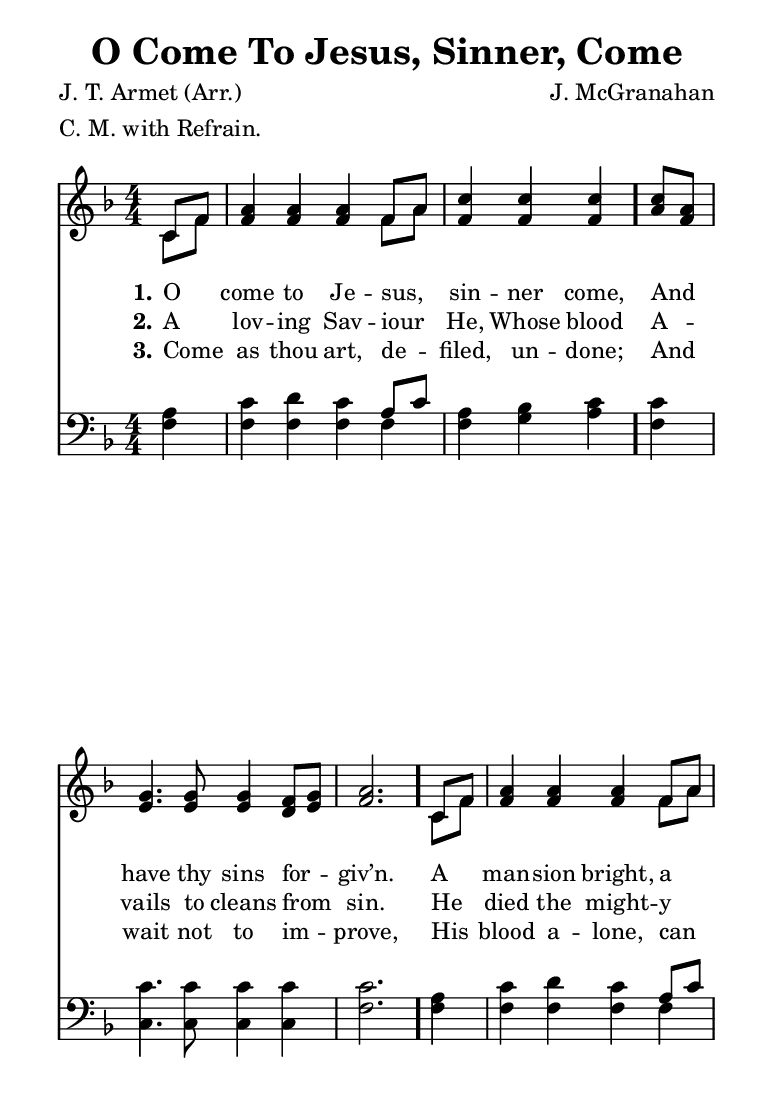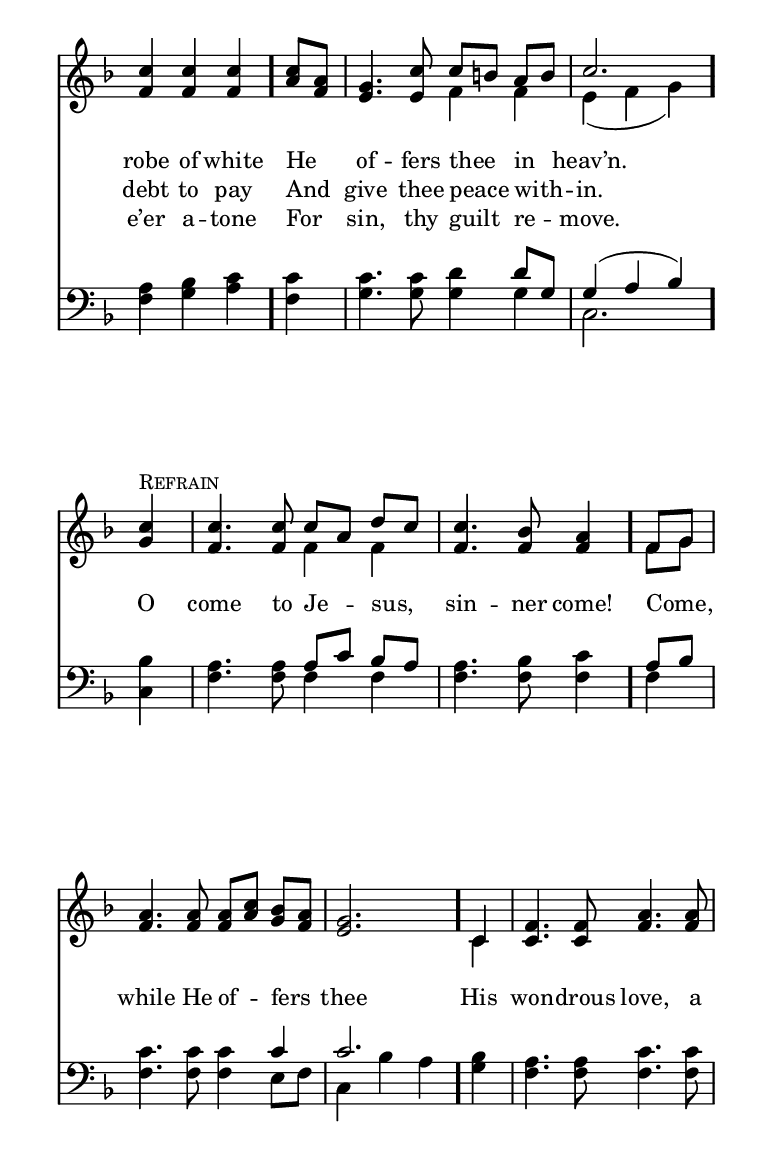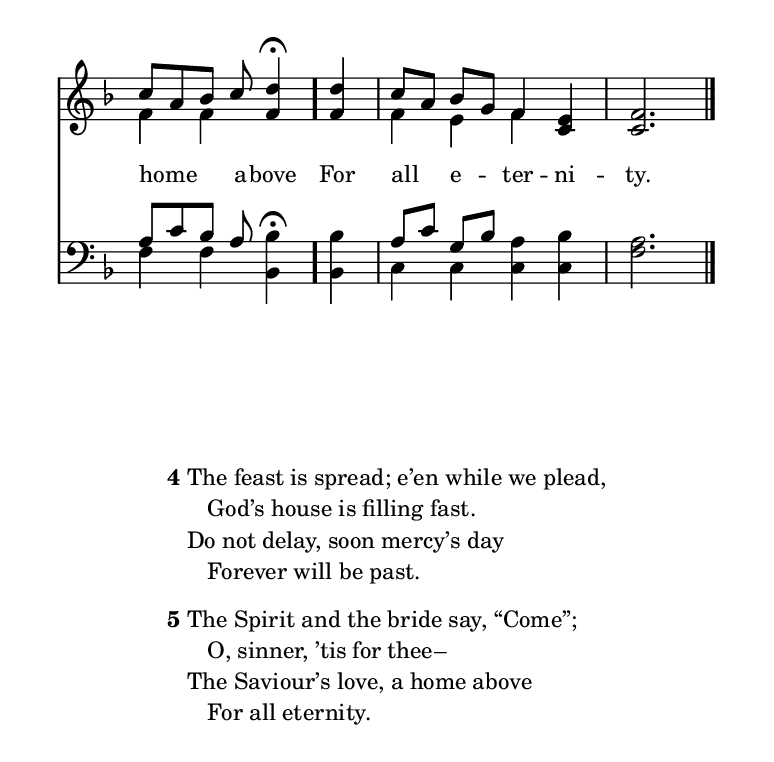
\include "common/global.ily"
\paper {
  \include "common/paper.ily"
  systems-per-page = ##f
}

\header{
  hymnnumber = "374"
  title = "O Come To Jesus, Sinner, Come"
  tunename = "None But Christ Can Satisfy"
  meter = "C. M. with Refrain."
  poet = "J. T. Armet (Arr.)"
  composer = "J. McGranahan"
  %copyright = ""
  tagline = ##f
}

% for fermata in MIDI
ta = { \tempo 4=80 }
tb = { \tempo 4=32 }

patternAA = { }

global = {
  \include "common/overrides.ily"
  \override Staff.TimeSignature.style = #'numbered
  \time 4/4
  \override Score.MetronomeMark.transparent = ##t % hide all fermata changes too
  \ta
  \key f \major
  \partial 4
  \autoBeamOff
}

notesSoprano = {
\global
\relative c' {

  c8[ f8] | a4 a4 a4 f8[ a8] | c4 c4 c4
  c8[ a8] | g4. g8 g4 f8[ g8] | a2.
  c,8[ f8] | a4 a4 a4 f8[ a8] | c4 c4 c4
  c8[ a8] | g4. c8 c8[ b!8] a8[ b8] | c2. \eogbreak

  << s^\markup { \small \caps "Refrain" }
  { c4 | c4. c8 c8[ a8] d8[ c8] | c4. bes8 a4 } >>
  f8[ g8] | a4. a8 a8[ c8] bes8[ a8] | g2.
  c,4 | f4. f8 a4. a8 | c8[ a8 bes8] c8 \tb d4 \fermata \ta
  d4 | c8[ a8] bes8[ g8] f4 e4 | f2.

  \bar "|."

}
}

notesAlto = {
\global
\relative e' {

  c8[ f8] | f4 f4 f4 f8[ a8] | f4 f4 f4
  a8[ f8] | e4. e8 e4 d8[ e8] | f2.
  c8[ f8] | f4 f4 f4 f8[ a8] | f4 f4 f4
  a8[ f8] | e4. e8 f4 f4 | e4( f4 g4)

  g4 | f4. f8 f4 f4 | f4. f8 f4
  f8[ g8] | f4. f8 f8[ a8] g8[ f8] | e2.
  c4 | c4. c8 f4. f8 | f4 f4 f4
  f4 | f4 e4 f4 c4 | c2.

}
}

notesTenor = {
\global
\relative a {

  a4 | c4 d4 c4 a8[ c8] | a4 bes4 c4
  c4 | c4. c8 c4 c4 | c2.
  a4 | c4 d4 c4 a8[ c8] | a4 bes4 c4
  c4 | c4. c8 d4 d8[ g,8] | g4( a4 bes4)

  bes4 | a4. a8 a8[ c8] bes8[ a8] | a4. bes8 c4 
  a8[ bes8] | c4. c8 c4 c4 | c2.
  bes4 | a4. a8 c4. c8 | a8[ c8 bes8] a8 bes4
  bes4 | a8[ c8] g8[ bes8] a4 bes4 | a2.

}
}

notesBass = {
\global
\relative f {

  f4 | f4 f4 f4 f4 | f4 g4 a4
  f4 | c4. c8 c4 c4 | f2.
  f4 | f4 f4 f4 f4 | f4 g4 a4
  f4 | g4. g8 g4 g4 | c,2.

  c4 | f4. f8 f4 f4 | f4. f8 f4
  f4 | f4. f8 f4 e8[ f8] | c4 bes'4 a4
  g4 | f4. f8 f4. f8 | f4 f4 bes,4 \fermata
  bes4 | c4 c4 c4 c4 | f2.

}
}

Refrain = \lyricmode {

O come to Je -- sus, sin -- ner come! \bar "."
Come, while He of -- fers thee \bar "."
His won -- drous love, a home a -- bove \bar "."
For all e -- ter -- ni -- ty. \bar "."

}

wordsA = \lyricmode {
\set stanza = "1."

O come to Je -- sus, sin -- ner come, \bar "."
And have thy sins for -- giv’n. \bar "."
A man -- sion bright, a robe of white \bar "."
He of -- fers thee in heav’n. \bar "."

}

wordsB = \lyricmode {
\set stanza = "2."

A lov -- ing Sav -- iour He, Whose blood
A -- vails to cleans from sin.
He died the might -- y debt to pay
And give thee peace with -- in.

\Refrain

}

wordsC = \lyricmode {
\set stanza = "3."

Come as thou art, de -- filed, un -- done;
And wait not to im -- prove,
His blood a -- lone, can e’er a -- tone
For sin, thy guilt re -- move.

}

wordsD = \markuplist {

\line { The feast is spread; e’en while we plead, }
\line { { \hspace #2 } God’s house is filling fast. }
\line { Do not delay, soon mercy’s day }
\line { { \hspace #2 } Forever will be past. }

}

wordsE = \markuplist {

\line { The Spirit and the bride say, “Come”; }
\line { { \hspace #2 } O, sinner, ’tis for thee– }
\line { The Saviour’s love, a home above }
\line { { \hspace #2 } For all eternity. }

}

\score {
  \context ChoirStaff <<
    \context Staff = upper <<
      \set Staff.autoBeaming = ##f
      \set ChoirStaff.systemStartDelimiter = #'SystemStartBar
      \set ChoirStaff.printPartCombineTexts = ##f
      \partcombine #'(2 . 9) \notesSoprano \notesAlto
      \context NullVoice = sopranos { \voiceOne << \notesSoprano >> }
      \context NullVoice = altos { \voiceTwo << \notesAlto >> }
      \context Lyrics = one   \lyricsto sopranos \wordsA
      \context Lyrics = two   \lyricsto sopranos \wordsB
      \context Lyrics = three \lyricsto sopranos \wordsC
    >>
    \context Staff = men <<
      \set Staff.autoBeaming = ##f
      \clef bass
      \set ChoirStaff.printPartCombineTexts = ##f
      \partcombine #'(2 . 9) \notesTenor \notesBass
      \context NullVoice = tenors { \voiceOne << \notesTenor >> }
      \context NullVoice = basses { \voiceTwo << \notesBass >> }
    >>
  >>
  \layout {
    \include "common/layout.ily"
  }
  \midi{
    \include "common/midi.ily"
  }
}

\markup { \fill-line { \column {
  \line{ \bold 4 \column { \wordsD } } \combine \null \vspace #0.4
  \line{ \bold 5 \column { \wordsE } }
} } }

\version "2.19.49"  % necessary for upgrading to future LilyPond versions.

% vi:set et ts=2 sw=2 ai nocindent syntax=lilypond:
